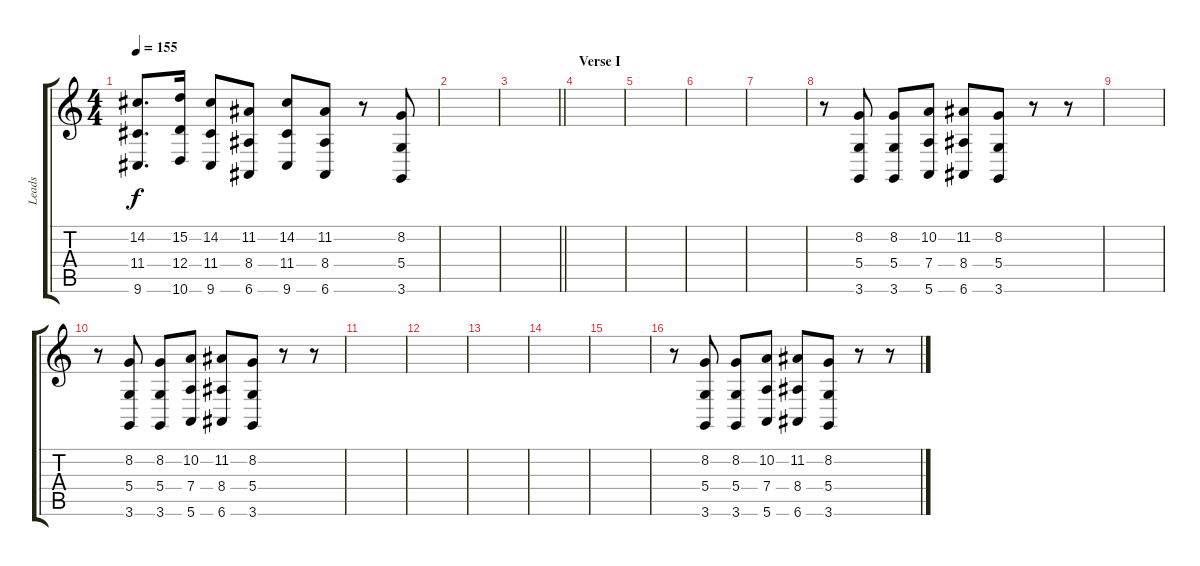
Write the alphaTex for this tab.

\track ("Leads" "Leads") {instrument tuba}
\staff {score tabs}
\tuning (E4 B3 G3 D3 A2 E2) {hide}
\ts (4 4)
\tempo 155
\clef g2
\ks c
(14.2 11.4 9.6).8{d dy f} (15.2 12.4 10.6).16 (14.2 11.4 9.6).8 (11.2 8.4 6.6).8 (14.2 11.4 9.6).8 (11.2 8.4 6.6).8 r.8 (8.2 5.4 3.6).8 |
|
\barLineRight lightlight
|
\section ("" "Verse I")
|
|
|
|
r.8 (8.2 5.4 3.6).8 (8.2 5.4 3.6).8 (10.2 7.4 5.6).8 (11.2 8.4 6.6).8 (8.2 5.4 3.6).8 r.8 r.8 |
|
r.8 (8.2 5.4 3.6).8 (8.2 5.4 3.6).8 (10.2 7.4 5.6).8 (11.2 8.4 6.6).8 (8.2 5.4 3.6).8 r.8 r.8 |
|
|
|
|
|
r.8 (8.2 5.4 3.6).8 (8.2 5.4 3.6).8 (10.2 7.4 5.6).8 (11.2 8.4 6.6).8 (8.2 5.4 3.6).8 r.8 r.8
